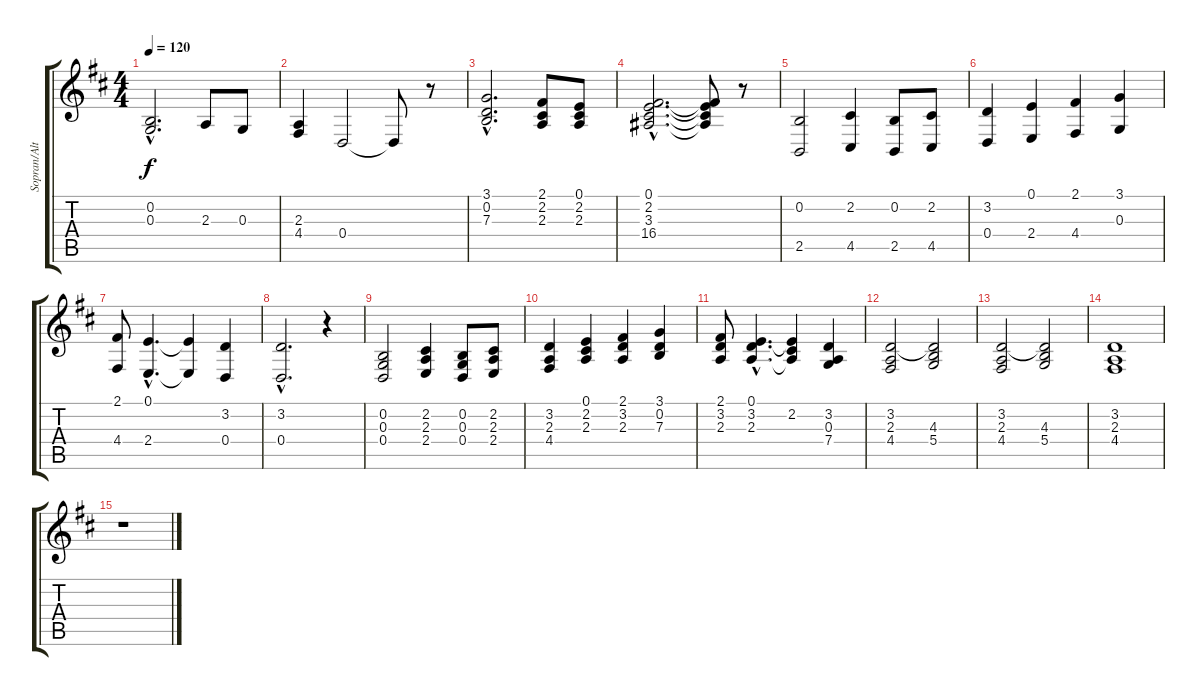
\track ("Sopran/Alt" "Sopran/Alt") {instrument lead1square}
\staff {score tabs}
\tuning (E4 B3 G3 D3 A2 E2) {hide}
\ts (4 4)
\tempo 120
\clef g2
\ks d
(0.2{hac} 0.3{hac}).2{d dy f} 2.3.8 0.3.8 |
(2.3 4.4).4 0.4.2 0.4{t}.8 r.8 |
(3.1{hac} 0.2{hac} 7.3{hac}).2{d} (2.1 2.2 2.3).8 (0.1 2.2 2.3).8 |
(0.1{hac} 2.2{hac} 3.3{hac} 16.4{hac}).2{d} (0.1{t} 2.2{t} 3.3{t} 16.4{t}).8 r.8 |
(0.2 2.5).2 (2.2 4.5).4 (0.2 2.5).8 (2.2 4.5).8 |
(3.2 0.4).4 (0.1 2.4).4 (2.1 4.4).4 (3.1 0.3).4 |
(2.1 4.4).8 (0.1{hac} 2.4{hac}).4{d} (0.1{t} 2.4{t}).4 (3.2 0.4).4 |
(3.2{hac} 0.4{hac}).2{d} r.4 |
(0.2 0.3 0.4).2 (2.2 2.3 2.4).4 (0.2 0.3 0.4).8 (2.2 2.3 2.4).8 |
(3.2 2.3 4.4).4 (0.1 2.2 2.3).4 (2.1 3.2 2.3).4 (3.1 0.2 7.3).4 |
(2.1 3.2 2.3).8 (0.1{hac} 3.2{hac} 2.3{hac}).4{d} (0.1{t} 2.2 2.3{t}).4 (3.2 0.3 7.4).4 |
(3.2 2.3 4.4).2 (3.2{t} 4.3 5.4).2 |
(3.2 2.3 4.4).2 (3.2{t} 4.3 5.4).2 |
(3.2 2.3 4.4).1 |
r.1
